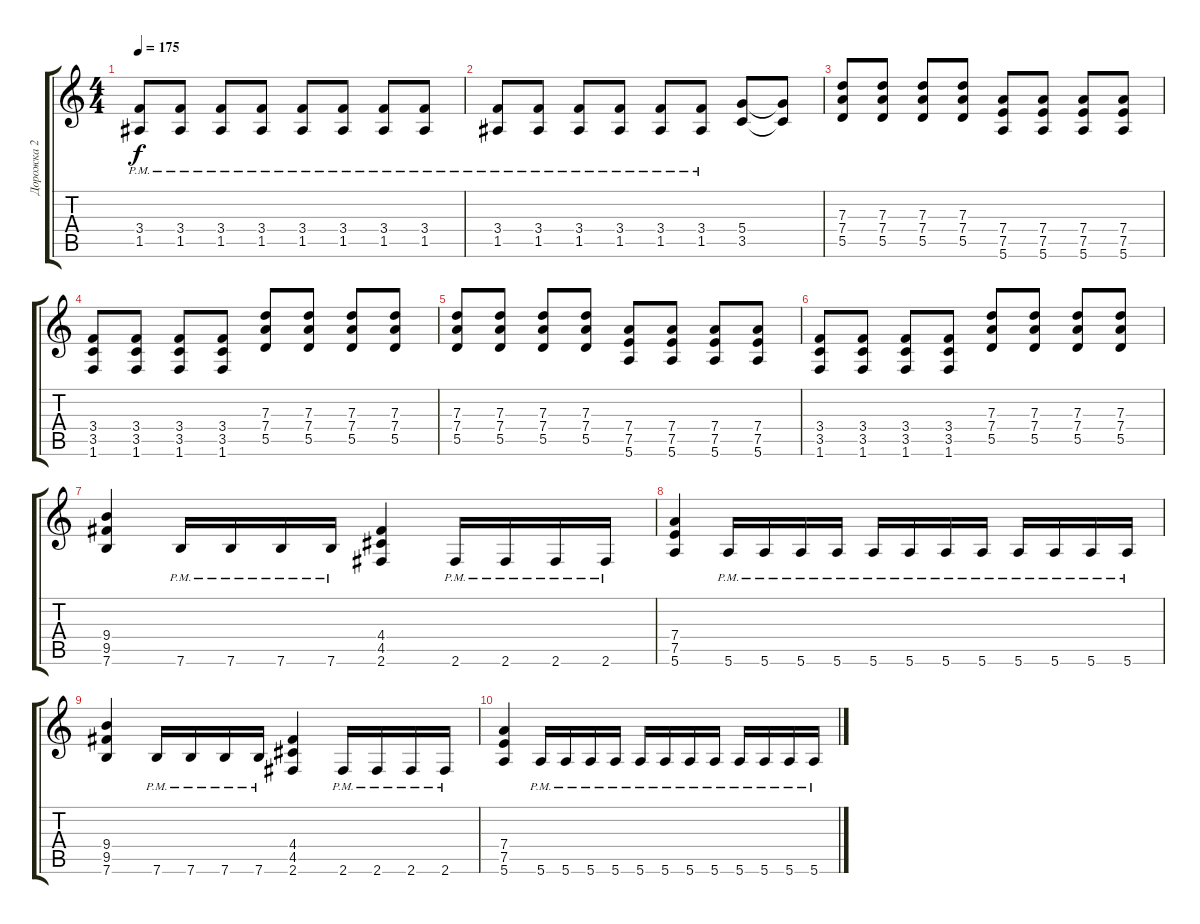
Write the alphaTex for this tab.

\track ("Дорожка 2" "Дорожка 2") {instrument distortionguitar}
\staff {score tabs}
\tuning (E4 B3 G3 D3 A2 E2) {hide}
\ts (4 4)
\tempo 175
\clef g2
\ks c
(3.4{pm} 1.5{pm}).8{dy f} (3.4{pm} 1.5{pm}).8 (3.4{pm} 1.5{pm}).8 (3.4{pm} 1.5{pm}).8 (3.4{pm} 1.5{pm}).8 (3.4{pm} 1.5{pm}).8 (3.4{pm} 1.5{pm}).8 (3.4{pm} 1.5{pm}).8 |
(3.4{pm} 1.5{pm}).8 (3.4{pm} 1.5{pm}).8 (3.4{pm} 1.5{pm}).8 (3.4{pm} 1.5{pm}).8 (3.4{pm} 1.5{pm}).8 (3.4{pm} 1.5{pm}).8 (5.4 3.5).8 (5.4{t} 3.5{t}).8 |
(7.3 7.4 5.5).8 (7.3 7.4 5.5).8 (7.3 7.4 5.5).8 (7.3 7.4 5.5).8 (7.4 7.5 5.6).8 (7.4 7.5 5.6).8 (7.4 7.5 5.6).8 (7.4 7.5 5.6).8 |
(3.4 3.5 1.6).8 (3.4 3.5 1.6).8 (3.4 3.5 1.6).8 (3.4 3.5 1.6).8 (7.3 7.4 5.5).8 (7.3 7.4 5.5).8 (7.3 7.4 5.5).8 (7.3 7.4 5.5).8 |
(7.3 7.4 5.5).8 (7.3 7.4 5.5).8 (7.3 7.4 5.5).8 (7.3 7.4 5.5).8 (7.4 7.5 5.6).8 (7.4 7.5 5.6).8 (7.4 7.5 5.6).8 (7.4 7.5 5.6).8 |
(3.4 3.5 1.6).8 (3.4 3.5 1.6).8 (3.4 3.5 1.6).8 (3.4 3.5 1.6).8 (7.3 7.4 5.5).8 (7.3 7.4 5.5).8 (7.3 7.4 5.5).8 (7.3 7.4 5.5).8 |
(9.4 9.5 7.6).4 7.6{pm}.16 7.6{pm}.16 7.6{pm}.16 7.6{pm}.16 (4.4 4.5 2.6).4 2.6{pm}.16 2.6{pm}.16 2.6{pm}.16 2.6{pm}.16 |
(7.4 7.5 5.6).4 5.6{pm}.16 5.6{pm}.16 5.6{pm}.16 5.6{pm}.16 5.6{pm}.16 5.6{pm}.16 5.6{pm}.16 5.6{pm}.16 5.6{pm}.16 5.6{pm}.16 5.6{pm}.16 5.6{pm}.16 |
(9.4 9.5 7.6).4 7.6{pm}.16 7.6{pm}.16 7.6{pm}.16 7.6{pm}.16 (4.4 4.5 2.6).4 2.6{pm}.16 2.6{pm}.16 2.6{pm}.16 2.6{pm}.16 |
(7.4 7.5 5.6).4 5.6{pm}.16 5.6{pm}.16 5.6{pm}.16 5.6{pm}.16 5.6{pm}.16 5.6{pm}.16 5.6{pm}.16 5.6{pm}.16 5.6{pm}.16 5.6{pm}.16 5.6{pm}.16 5.6{pm}.16
